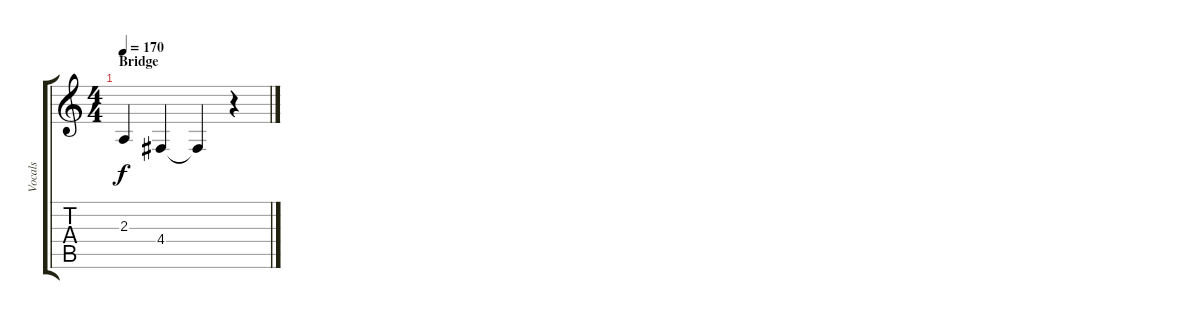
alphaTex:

\track ("Vocals" "Vocals") {instrument altosax}
\staff {score tabs}
\tuning (E4 B3 G3 D3 A2 E2) {hide}
\ts (4 4)
\section ("" "Bridge")
\tempo 170
\clef g2
\ks c
2.3.4{dy f} 4.4.4 4.4{t}.4 r.4
